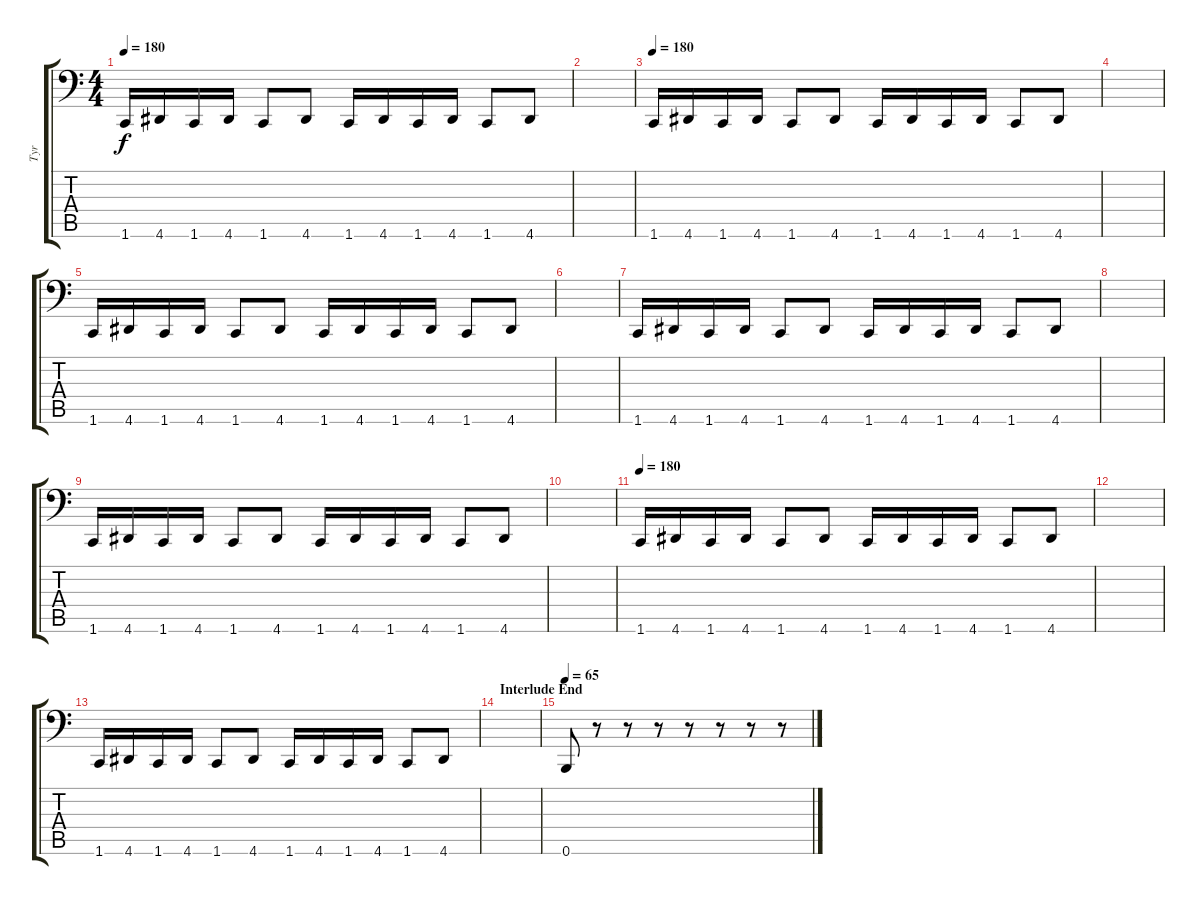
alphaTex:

\track ("Tyr" "Tyr") {instrument electricbassfinger}
\staff {score tabs}
\tuning (C3 G2 D2 A1 E1 B0) {hide}
\ts (4 4)
\tempo 180
\clef f4
\ks c
1.6.16{dy f} 4.6.16 1.6.16 4.6.16 1.6.8 4.6.8 1.6.16 4.6.16 1.6.16 4.6.16 1.6.8 4.6.8 |
|
\tempo 180
1.6.16 4.6.16 1.6.16 4.6.16 1.6.8 4.6.8 1.6.16 4.6.16 1.6.16 4.6.16 1.6.8 4.6.8 |
|
1.6.16 4.6.16 1.6.16 4.6.16 1.6.8 4.6.8 1.6.16 4.6.16 1.6.16 4.6.16 1.6.8 4.6.8 |
|
1.6.16 4.6.16 1.6.16 4.6.16 1.6.8 4.6.8 1.6.16 4.6.16 1.6.16 4.6.16 1.6.8 4.6.8 |
|
1.6.16 4.6.16 1.6.16 4.6.16 1.6.8 4.6.8 1.6.16 4.6.16 1.6.16 4.6.16 1.6.8 4.6.8 |
|
\tempo 180
1.6.16 4.6.16 1.6.16 4.6.16 1.6.8 4.6.8 1.6.16 4.6.16 1.6.16 4.6.16 1.6.8 4.6.8 |
|
1.6.16 4.6.16 1.6.16 4.6.16 1.6.8 4.6.8 1.6.16 4.6.16 1.6.16 4.6.16 1.6.8 4.6.8 |
\section ("" "Interlude End")
|
\tempo 65
0.6.8 r.8 r.8 r.8 r.8 r.8 r.8 r.8
